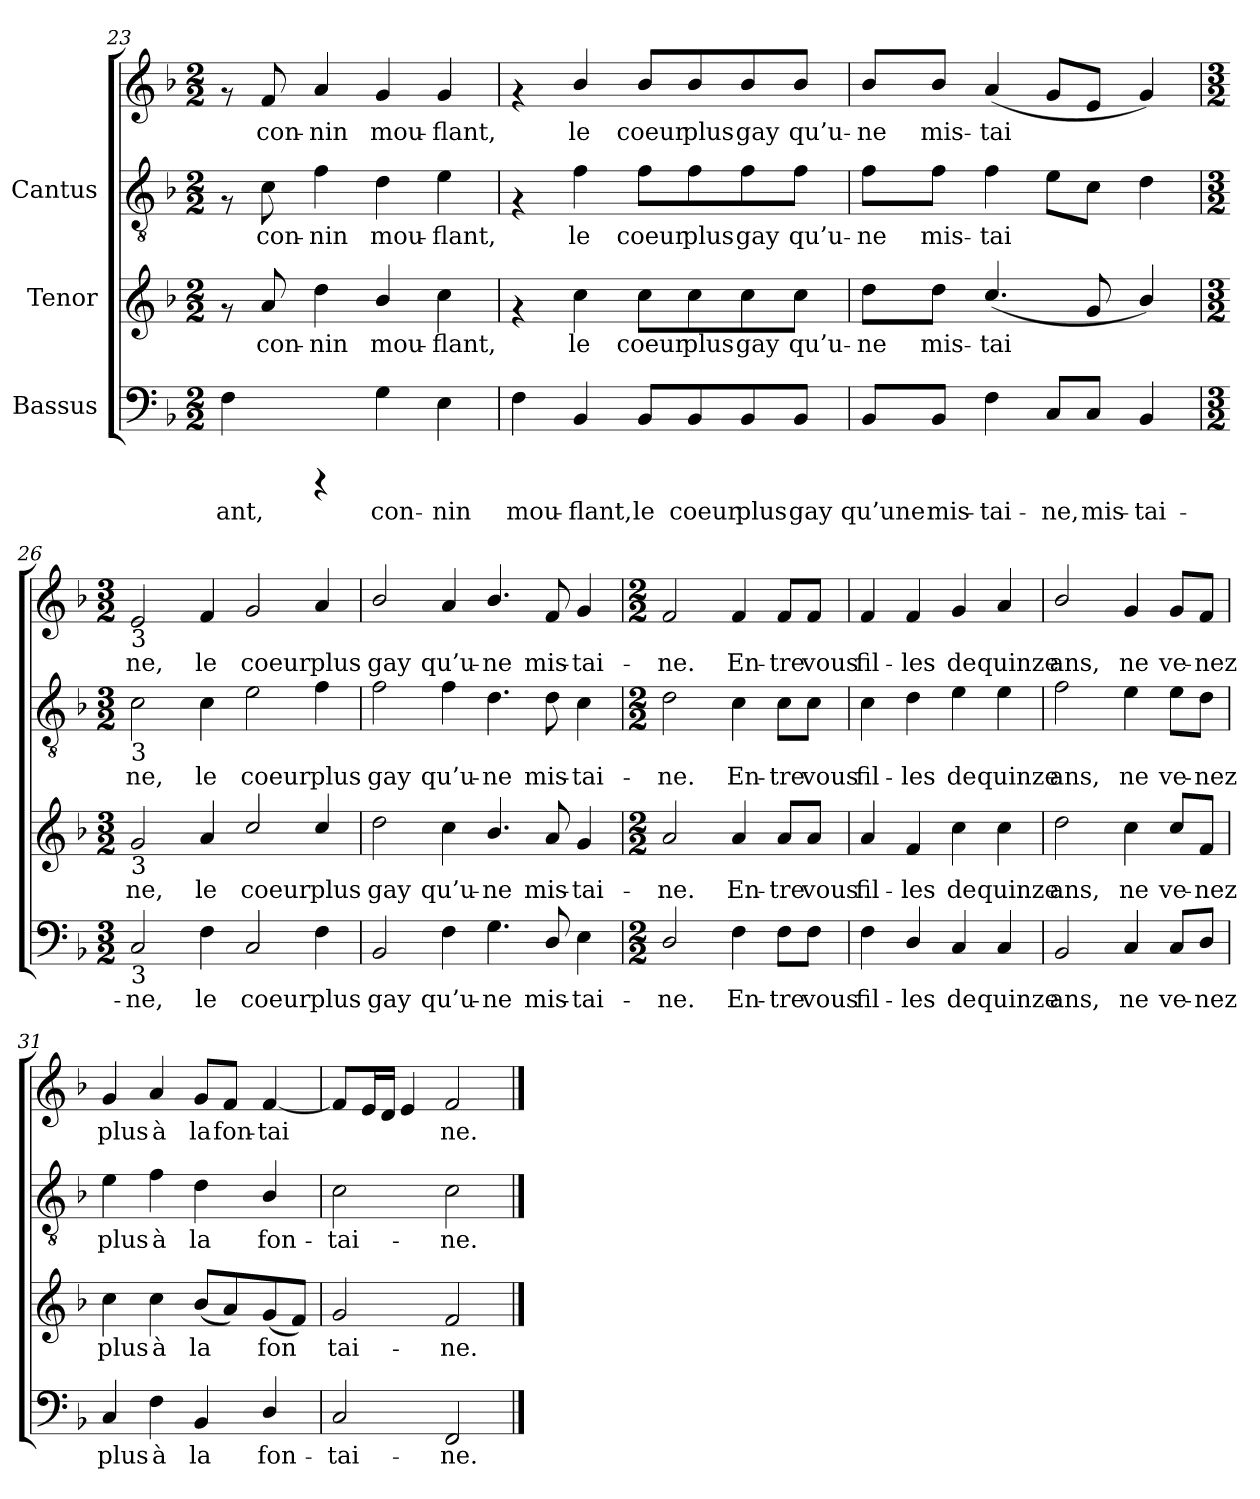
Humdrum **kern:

**kern	**text	**kern	**text	**kern	**text	**kern	**text
*part3	*part3	*part2	*part2	*part1	*part1	*part1	*part1
*staff4	*staff4	*staff3	*staff3	*staff2	*staff2	*staff1	*staff1
*I"Bassus	*	*I"Tenor	*	*I"Cantus	*	*	*
*clefF4	*	*clefG2	*	*clefGv2	*	*clefG2	*
*k[b-]	*	*k[b-]	*	*k[b-]	*	*k[b-]	*
*F:	*	*F:	*	*F:	*	*F:	*
*M2/2	*	*M2/2	*	*M2/2	*	*M2/2	*
=23	=23	=23	=23	=23	=23	=23	=23
!	!LO:LY:b:cj	!	!	!	!	!	!
4F\	-ant,	8rf	.	8rF	.	8rf	.
!	!	!	!LO:LY:b:cj	!	!LO:LY:b:cj	!	!LO:LY:b:cj
.	.	8a/	con-	8c\	con-	8f/	con-
!	!	!	!LO:LY:b:cj	!	!LO:LY:b:cj	!	!LO:LY:b:cj
4rCCC	.	4dd\	-nin	4f\	-nin	4a/	-nin
!	!LO:LY:b:cj	!	!LO:LY:b:cj	!	!LO:LY:b:cj	!	!LO:LY:b:cj
4G\	con-	4b-/	mou-	4d\	mou-	4g/	mou-
!	!LO:LY:b:cj	!	!LO:LY:b:cj	!	!LO:LY:b:cj	!	!LO:LY:b:cj
4E\	-nin	4cc\	-flant,	4e\	-flant,	4g/	-flant,
!!LO:PB:g=z
=24	=24	=24	=24	=24	=24	=24	=24
!	!LO:LY:b:cj	!	!	!	!	!	!
4F\	mou-	4rf	.	4rF	.	4rf	.
!	!LO:LY:b:cj	!	!LO:LY:b:cj	!	!LO:LY:b:cj	!	!LO:LY:b:cj
4BB-/	-flant,	4cc\	le	4f\	-le	4b-/	le
!	!LO:LY:b:cj	!	!LO:LY:b:cj	!	!LO:LY:b:cj	!	!LO:LY:b:cj
8BB-/L	le	8cc\L	coeur	8f\L	coeur	8b-/L	coeur
!	!LO:LY:b:cj	!	!LO:LY:b:cj	!	!LO:LY:b:cj	!	!LO:LY:b:cj
8BB-/	coeur	8cc\	plus	8f\	plus	8b-/	plus
!	!LO:LY:b:cj	!	!LO:LY:b:cj	!	!LO:LY:b:cj	!	!LO:LY:b:cj
8BB-/	plus	8cc\	gay	8f\	gay	8b-/	gay
!	!LO:LY:b:cj	!	!LO:LY:b:cj	!	!LO:LY:b:cj	!	!LO:LY:b:cj
8BB-/J	gay	8cc\J	qu’u-	8f\J	qu’u-	8b-/J	qu’u-
=25	=25	=25	=25	=25	=25	=25	=25
!	!LO:LY:b:cj	!	!LO:LY:b:cj	!	!LO:LY:b:cj	!	!LO:LY:b:cj
8BB-/L	qu’une	8dd\L	-ne	8f\L	-ne	8b-/L	-ne
!	!LO:LY:b:cj	!	!LO:LY:b:cj	!	!LO:LY:b:cj	!	!LO:LY:b:cj
8BB-/J	mis-	8dd\J	mis-	8f\J	mis-	8b-/J	mis-
!	!LO:LY:b:cj	!	!LO:LY:b:cj	!	!LO:LY:b:cj	!	!LO:LY:b:cj
4F\	-tai-	(<4.cc/	-tai-	4f\	-tai-	(<4a/	-tai-
!	!LO:LY:b:cj	!	!	!	!LO:LY:b:cj	!	!LO:LY:b:cj
8C/L	-ne,	.	.	8e\L	--	8g/L	--
!	!LO:LY:b:cj	!	!LO:LY:b:cj	!	!LO:LY:b:cj	!	!LO:LY:b:cj
8C/J	mis-	8g/	--	8c\J	--	8e/J	--
!	!LO:LY:b:cj	!	!LO:LY:b:cj	!	!LO:LY:b:cj	!	!LO:LY:b:cj
4BB-/	-tai-	4b-/)	--	4d\	--	4g/)	--
=26	=26	=26	=26	=26	=26	=26	=26
*M3/2	*	*M3/2	*	*M3/2	*	*M3/2	*
*	*	*	*	*	*	*MM198	*
!	!	!	!	!	!	!LO:TX:b:t=3	!
!	!	!	!	!LO:TX:b:t=3	!	!	!
!	!	!LO:TX:b:t=3	!	!	!	!	!
!LO:TX:b:t=3	!	!	!	!	!	!	!
!	!LO:LY:b:cj	!	!LO:LY:b:cj	!	!LO:LY:b:cj	!	!LO:LY:b:cj
2C/	-ne,	2g/	-ne,	2c\	ne,	2e/	-ne,
!	!LO:LY:b:cj	!	!LO:LY:b:cj	!	!LO:LY:b:cj	!	!LO:LY:b:cj
4F\	le	4a/	le	4c\	le	4f/	le
!	!LO:LY:b:cj	!	!LO:LY:b:cj	!	!LO:LY:b:cj	!	!LO:LY:b:cj
2C/	coeur	2cc/	coeur	2e\	coeur	2g/	coeur
!	!LO:LY:b:cj	!	!LO:LY:b:cj	!	!LO:LY:b:cj	!	!LO:LY:b:cj
4F\	plus	4cc/	plus	4f\	plus	4a/	plus
!!LO:LB:g=z
=27	=27	=27	=27	=27	=27	=27	=27
!	!LO:LY:b:cj	!	!LO:LY:b:cj	!	!LO:LY:b:cj	!	!LO:LY:b:cj
2BB-/	gay	2dd\	gay	2f\	-gay	2b-/	gay
!	!LO:LY:b:cj	!	!LO:LY:b:cj	!	!LO:LY:b:cj	!	!LO:LY:b:cj
4F\	qu’u-	4cc\	qu’u-	4f\	qu’u-	4a/	qu’u-
!	!LO:LY:b:cj	!	!LO:LY:b:cj	!	!LO:LY:b:cj	!	!LO:LY:b:cj
4.G\	-ne	4.b-/	-ne	4.d\	-ne	4.b-/	-ne
!	!LO:LY:b:cj	!	!LO:LY:b:cj	!	!LO:LY:b:cj	!	!LO:LY:b:cj
8D/	mis-	8a/	mis-	8d\	mis-	8f/	mis-
!	!LO:LY:b:cj	!	!LO:LY:b:cj	!	!LO:LY:b:cj	!	!LO:LY:b:cj
4E\	-tai-	4g/	-tai-	4c\	-tai-	4g/	-tai-
=28	=28	=28	=28	=28	=28	=28	=28
*M2/2	*	*M2/2	*	*M2/2	*	*M2/2	*
*	*	*	*	*	*	*MM132	*
!	!LO:LY:b:cj	!	!LO:LY:b:cj	!	!LO:LY:b:cj	!	!LO:LY:b:cj
2D/	-ne.	2a/	-ne.	2d\	ne.	2f/	-ne.
!	!LO:LY:b:cj	!	!LO:LY:b:cj	!	!LO:LY:b:cj	!	!LO:LY:b:cj
4F\	En-	4a/	En-	4c\	En-	4f/	En-
!	!LO:LY:b:cj	!	!LO:LY:b:cj	!	!LO:LY:b:cj	!	!LO:LY:b:cj
8F\L	-tre	8a/L	-tre	8c\L	-tre	8f/L	-tre
!	!LO:LY:b:cj	!	!LO:LY:b:cj	!	!LO:LY:b:cj	!	!LO:LY:b:cj
8F\J	vous	8a/J	vous	8c\J	vous	8f/J	vous
=29	=29	=29	=29	=29	=29	=29	=29
!	!LO:LY:b:cj	!	!LO:LY:b:cj	!	!LO:LY:b:cj	!	!LO:LY:b:cj
4F\	fil-	4a/	fil-	4c\	fil-	4f/	fil-
!	!LO:LY:b:cj	!	!LO:LY:b:cj	!	!LO:LY:b:cj	!	!LO:LY:b:cj
4D/	-les	4f/	-les	4d\	-les	4f/	-les
!	!LO:LY:b:cj	!	!LO:LY:b:cj	!	!LO:LY:b:cj	!	!LO:LY:b:cj
4C/	de	4cc\	de	4e\	de	4g/	de
!	!LO:LY:b:cj	!	!LO:LY:b:cj	!	!LO:LY:b:cj	!	!LO:LY:b:cj
4C/	quinze	4cc\	quinze	4e\	quinze	4a/	quinze
=30	=30	=30	=30	=30	=30	=30	=30
!	!LO:LY:b:cj	!	!LO:LY:b:cj	!	!LO:LY:b:cj	!	!LO:LY:b:cj
2BB-/	ans,	2dd\	ans,	2f\	ans,	2b-/	ans,
!	!LO:LY:b:cj	!	!LO:LY:b:cj	!	!LO:LY:b:cj	!	!LO:LY:b:cj
4C/	ne	4cc\	ne	4e\	ne	4g/	ne
!	!LO:LY:b:cj	!	!LO:LY:b:cj	!	!LO:LY:b:cj	!	!LO:LY:b:cj
8C/L	ve-	8cc/L	ve-	8e\L	ve-	8g/L	ve-
!	!LO:LY:b:cj	!	!LO:LY:b:cj	!	!LO:LY:b:cj	!	!LO:LY:b:cj
8D/J	-nez	8f/J	-nez	8d\J	-nez	8f/J	-nez
!!LO:LB:g=z
=31	=31	=31	=31	=31	=31	=31	=31
!	!LO:LY:b:cj	!	!LO:LY:b:cj	!	!LO:LY:b:cj	!	!LO:LY:b:cj
4C/	plus	4cc\	plus	4e\	-plus	4g/	plus
!	!LO:LY:b:cj	!	!LO:LY:b:cj	!	!LO:LY:b:cj	!	!LO:LY:b:cj
4F\	à	4cc\	à	4f\	à	4a/	à
!	!LO:LY:b:cj	!	!LO:LY:b:cj	!	!LO:LY:b:cj	!	!LO:LY:b:cj
4BB-/	la	(<8b-/L	la	4d\	la	8g/L	la
!	!	!	!LO:LY:b:cj	!	!	!	!LO:LY:b:cj
.	.	8a/)	.	.	.	8f/J	fon-
!	!LO:LY:b:cj	!	!LO:LY:b:cj	!	!LO:LY:b:cj	!	!LO:LY:b:cj
4D/	fon-	(<8g/	fon-	4B-/	fon-	[<4f/	-tai-
!	!	!	!LO:LY:b:cj	!	!	!	!
.	.	8f/J)	--	.	.	.	.
=32	=32	=32	=32	=32	=32	=32	=32
!	!LO:LY:b:cj	!	!LO:LY:b:cj	!	!LO:LY:b:cj	!	!LO:LY:b:cj
2C/	-tai-	2g/	-tai-	2c\	tai-	8f/L]	-
!	!	!	!	!	!	!	!LO:LY:b:cj
.	.	.	.	.	.	16e/	.
!	!	!	!	!	!	!	!LO:LY:b:cj
.	.	.	.	.	.	16d/J	.
!	!	!	!	!	!	!	!LO:LY:b:cj
.	.	.	.	.	.	4e/	.
!	!LO:LY:b:cj	!	!LO:LY:b:cj	!	!LO:LY:b:cj	!	!LO:LY:b:cj
2FF/	-ne.	2f/	-ne.	2c\	-ne.	2f/	ne.
==	==	==	==	==	==	==	==
*-	*-	*-	*-	*-	*-	*-	*-
